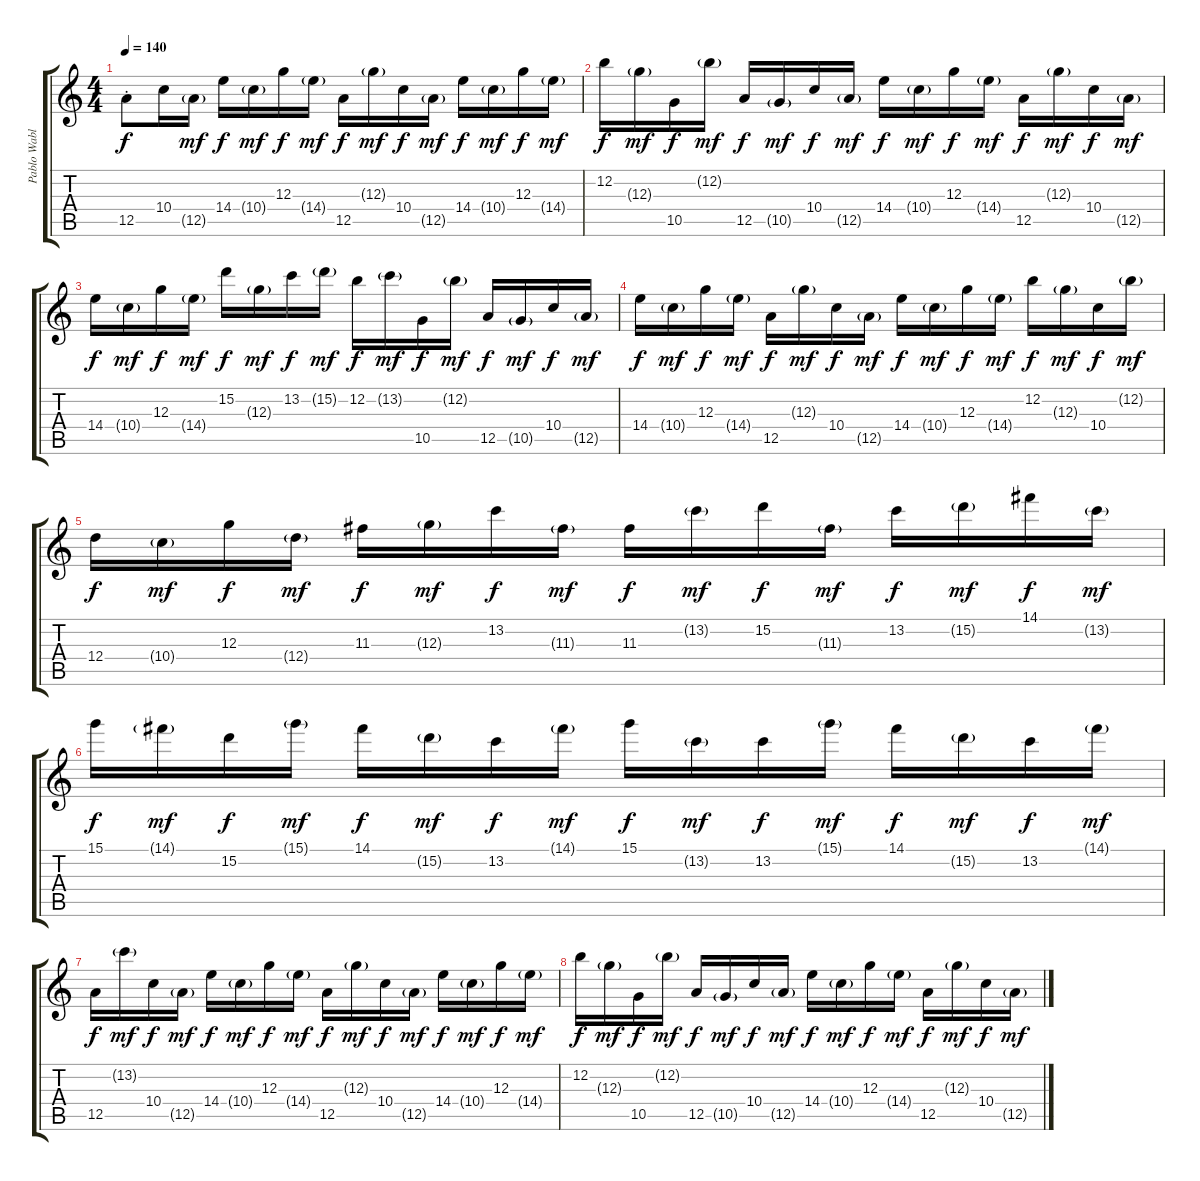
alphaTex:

\track ("Pablo Wablo" "Pablo Wabl") {instrument distortionguitar}
\staff {score tabs}
\tuning (E4 B3 G3 D3 A2 E2) {hide}
\ts (4 4)
\tempo 140
\clef g2
\ks c
12.5{st}.8{dy f instrument distortionguitar} 10.4.16 12.5{g}.16{dy mf} 14.4.16{dy f} 10.4{g}.16{dy mf} 12.3.16{dy f} 14.4{g}.16{dy mf} 12.5.16{dy f} 12.3{g}.16{dy mf} 10.4.16{dy f} 12.5{g}.16{dy mf} 14.4.16{dy f} 10.4{g}.16{dy mf} 12.3.16{dy f} 14.4{g}.16{dy mf} |
12.2.16{dy f} 12.3{g}.16{dy mf} 10.5.16{dy f} 12.2{g}.16{dy mf} 12.5.16{dy f} 10.5{g}.16{dy mf} 10.4.16{dy f} 12.5{g}.16{dy mf} 14.4.16{dy f} 10.4{g}.16{dy mf} 12.3.16{dy f} 14.4{g}.16{dy mf} 12.5.16{dy f} 12.3{g}.16{dy mf} 10.4.16{dy f} 12.5{g}.16{dy mf} |
14.4.16{dy f} 10.4{g}.16{dy mf} 12.3.16{dy f} 14.4{g}.16{dy mf} 15.2.16{dy f} 12.3{g}.16{dy mf} 13.2.16{dy f} 15.2{g}.16{dy mf} 12.2.16{dy f} 13.2{g}.16{dy mf} 10.5.16{dy f} 12.2{g}.16{dy mf} 12.5.16{dy f} 10.5{g}.16{dy mf} 10.4.16{dy f} 12.5{g}.16{dy mf} |
14.4.16{dy f} 10.4{g}.16{dy mf} 12.3.16{dy f} 14.4{g}.16{dy mf} 12.5.16{dy f} 12.3{g}.16{dy mf} 10.4.16{dy f} 12.5{g}.16{dy mf} 14.4.16{dy f} 10.4{g}.16{dy mf} 12.3.16{dy f} 14.4{g}.16{dy mf} 12.2.16{dy f} 12.3{g}.16{dy mf} 10.4.16{dy f} 12.2{g}.16{dy mf} |
12.4.16{dy f} 10.4{g}.16{dy mf} 12.3.16{dy f} 12.4{g}.16{dy mf} 11.3.16{dy f} 12.3{g}.16{dy mf} 13.2.16{dy f} 11.3{g}.16{dy mf} 11.3.16{dy f} 13.2{g}.16{dy mf} 15.2.16{dy f} 11.3{g}.16{dy mf} 13.2.16{dy f} 15.2{g}.16{dy mf} 14.1.16{dy f} 13.2{g}.16{dy mf} |
15.1.16{dy f} 14.1{g}.16{dy mf} 15.2.16{dy f} 15.1{g}.16{dy mf} 14.1.16{dy f} 15.2{g}.16{dy mf} 13.2.16{dy f} 14.1{g}.16{dy mf} 15.1.16{dy f} 13.2{g}.16{dy mf} 13.2.16{dy f} 15.1{g}.16{dy mf} 14.1.16{dy f} 15.2{g}.16{dy mf} 13.2.16{dy f} 14.1{g}.16{dy mf} |
12.5.16{dy f} 13.2{g}.16{dy mf} 10.4.16{dy f} 12.5{g}.16{dy mf} 14.4.16{dy f} 10.4{g}.16{dy mf} 12.3.16{dy f} 14.4{g}.16{dy mf} 12.5.16{dy f} 12.3{g}.16{dy mf} 10.4.16{dy f} 12.5{g}.16{dy mf} 14.4.16{dy f} 10.4{g}.16{dy mf} 12.3.16{dy f} 14.4{g}.16{dy mf} |
12.2.16{dy f} 12.3{g}.16{dy mf} 10.5.16{dy f} 12.2{g}.16{dy mf} 12.5.16{dy f} 10.5{g}.16{dy mf} 10.4.16{dy f} 12.5{g}.16{dy mf} 14.4.16{dy f} 10.4{g}.16{dy mf} 12.3.16{dy f} 14.4{g}.16{dy mf} 12.5.16{dy f} 12.3{g}.16{dy mf} 10.4.16{dy f} 12.5{g}.16{dy mf}
